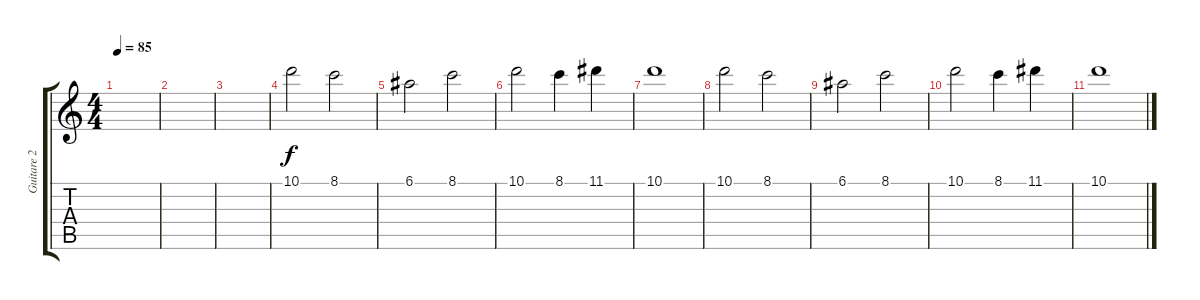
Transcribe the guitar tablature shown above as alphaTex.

\track ("Guitare 2" "Guitare 2") {instrument acousticguitarsteel}
\staff {score tabs}
\tuning (E4 B3 G3 D3 A2 E2) {hide}
\ts (4 4)
\tempo 85
\clef g2
\ks c
|
|
|
10.1.2 8.1.2 |
6.1.2 8.1.2 |
10.1.2 8.1.4 11.1.4 |
10.1.1 |
10.1.2 8.1.2 |
6.1.2 8.1.2 |
10.1.2 8.1.4 11.1.4 |
10.1.1
